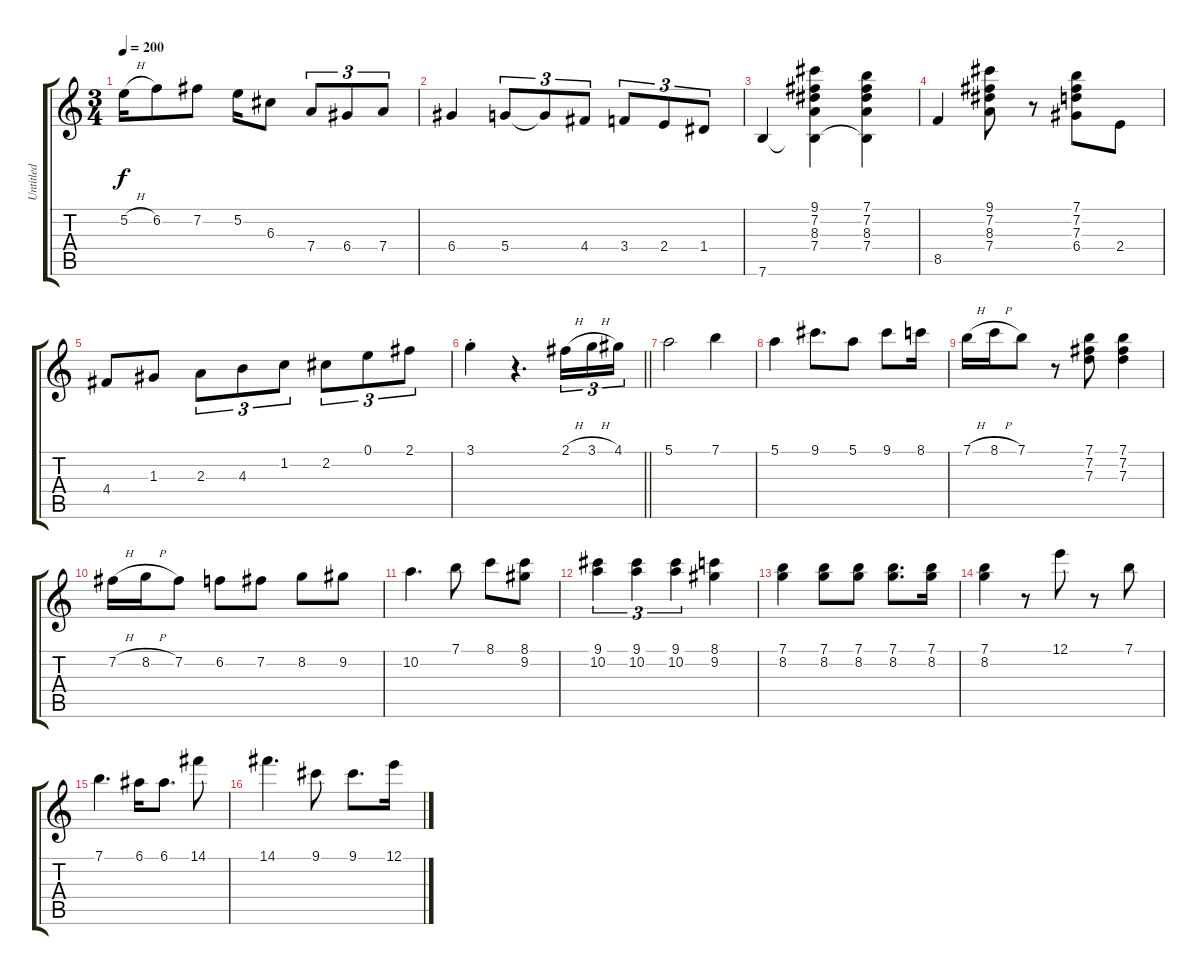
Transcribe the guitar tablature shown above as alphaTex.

\track ("Untitled" "Untitled") {instrument acousticguitarsteel}
\staff {score tabs}
\tuning (E4 B3 G3 D3 A2 E2) {hide}
\ts (3 4)
\tempo 200
\clef g2
\ks c
5.2{h}.16{dy f} 6.2.8 7.2.8 5.2.16 6.3.8 7.4.8{tu (3 2)} 6.4.8{tu (3 2)} 7.4.8{tu (3 2)} |
6.4.4 5.4.8{tu (3 2)} 5.4{t}.8{tu (3 2)} 4.4.8{tu (3 2)} 3.4.8{tu (3 2)} 2.4.8{tu (3 2)} 1.4.8{tu (3 2)} |
7.6.4 (9.1 7.2 8.3 7.4 7.6{t}).4 (7.1 7.2 8.3 7.4 7.6{t}).4 |
8.5.4 (9.1 7.2 8.3 7.4).8 r.8 (7.1 7.2 7.3 6.4).8 2.4.8 |
4.4.8 1.3.8 2.3.8{tu (3 2)} 4.3.8{tu (3 2)} 1.2.8{tu (3 2)} 2.2.8{tu (3 2)} 0.1.8{tu (3 2)} 2.1.8{tu (3 2)} |
\barLineRight lightlight
3.1{st}.4 r.4{d} 2.1{h}.16{tu (3 2)} 3.1{h}.16{tu (3 2)} 4.1.16{tu (3 2)} |
5.1.2 7.1.4 |
5.1.4 9.1.8{d} 5.1.8 9.1.8 8.1.16 |
7.1{h}.16 8.1{h}.16 7.1.8 r.8 (7.1 7.2 7.3).8 (7.1 7.2 7.3).4 |
7.2{h}.16 8.2{h}.16 7.2.8 6.2.8 7.2.8 8.2.8 9.2.8 |
10.2.4{d} 7.1.8 8.1.8 (8.1 9.2).8 |
(9.1 10.2).4{tu (3 2)} (9.1 10.2).4{tu (3 2)} (9.1 10.2).4{tu (3 2)} (8.1 9.2).4 |
(7.1 8.2).4 (7.1 8.2).8 (7.1 8.2).8 (7.1 8.2).8{d} (7.1 8.2).16 |
(7.1 8.2).4 r.8 12.1.8 r.8 7.1.8 |
7.1.4{d} 6.1.16 6.1.8{d} 14.1.8 |
14.1.4{d} 9.1.8 9.1.8{d} 12.1.16
